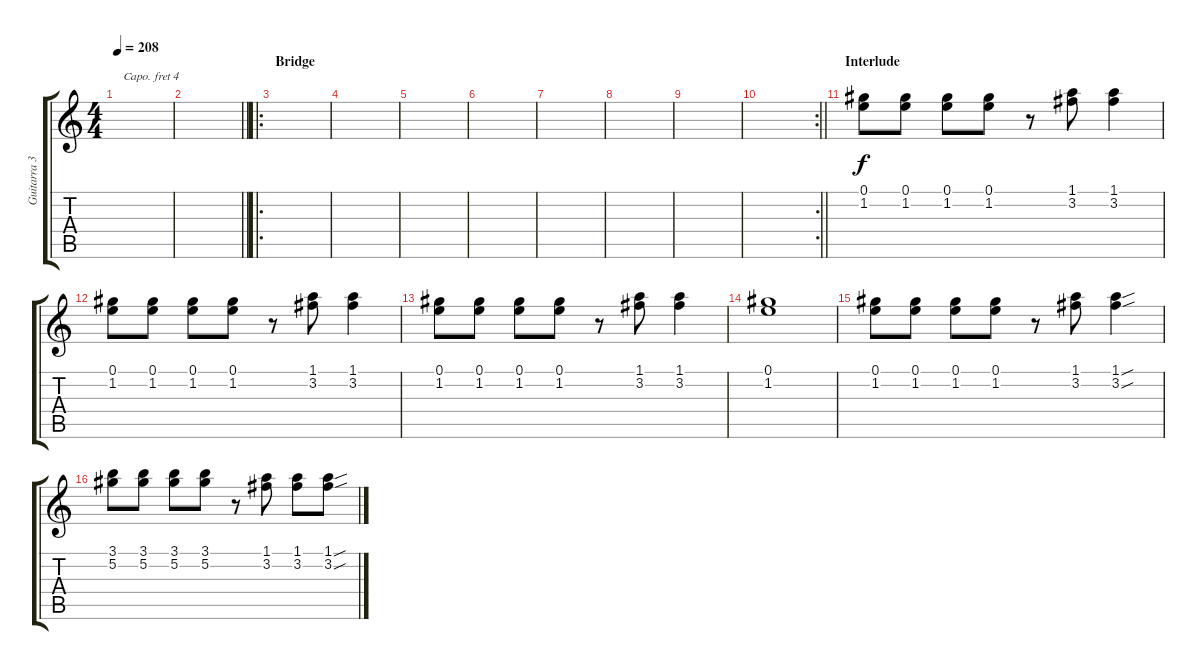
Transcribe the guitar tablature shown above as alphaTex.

\track ("Guitarra 3" "Guitarra 3") {instrument electricguitarclean}
\staff {score tabs}
\capo 4
\tuning (E4 B3 G3 D3 A2 E2) {hide}
\ts (4 4)
\tempo 208
\clef g2
\ks c
|
\barLineRight lightlight
|
\ro
\section ("" "Bridge")
|
|
|
|
|
|
|
\rc 2
\barLineRight lightlight
|
\section ("" "Interlude")
(0.1 1.2).8 (0.1 1.2).8 (0.1 1.2).8 (0.1 1.2).8 r.8 (1.1 3.2).8 (1.1 3.2).4 |
(0.1 1.2).8 (0.1 1.2).8 (0.1 1.2).8 (0.1 1.2).8 r.8 (1.1 3.2).8 (1.1 3.2).4 |
(0.1 1.2).8 (0.1 1.2).8 (0.1 1.2).8 (0.1 1.2).8 r.8 (1.1 3.2).8 (1.1 3.2).4 |
(0.1 1.2).1 |
(0.1 1.2).8 (0.1 1.2).8 (0.1 1.2).8 (0.1 1.2).8 r.8 (1.1 3.2).8 (1.1{sou} 3.2{sou}).4 |
(3.1 5.2).8 (3.1 5.2).8 (3.1 5.2).8 (3.1 5.2).8 r.8 (1.1 3.2).8 (1.1 3.2).8 (1.1{sou} 3.2{sou}).8
